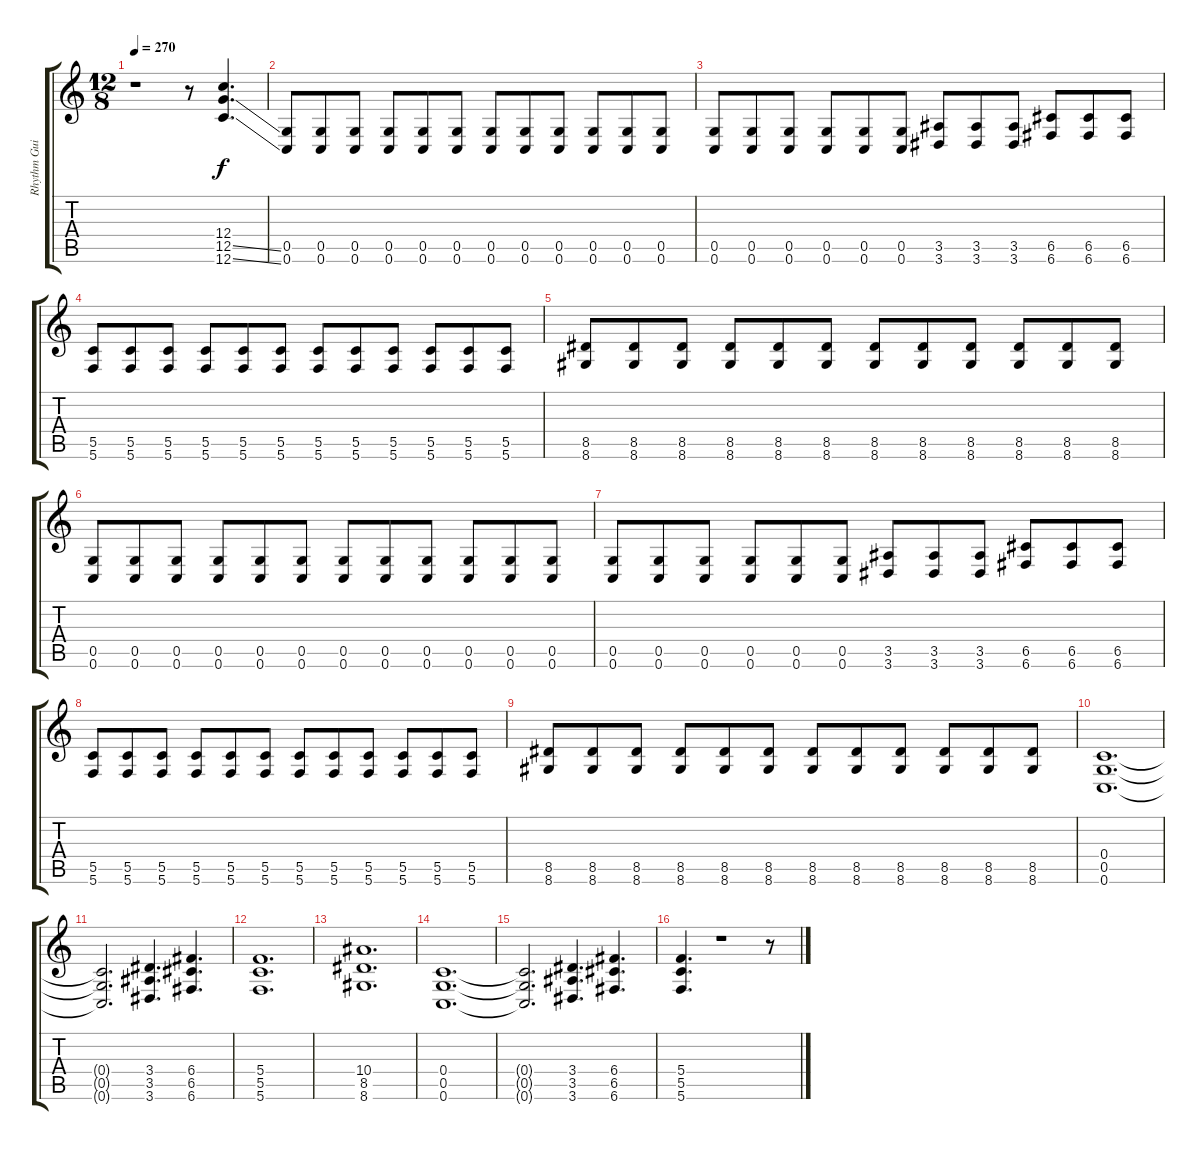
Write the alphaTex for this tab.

\track ("Rhythm Guitar 1" "Rhythm Gui") {instrument distortionguitar}
\staff {score tabs}
\tuning (D4 A3 F3 C3 G2 C2) {hide}
\ts (12 8)
\tempo 270
\clef g2
\ks c
r.1{dy f instrument distortionguitar} r.8 (12.4 12.5{ss} 12.6{ss}).4{d} |
(0.5 0.6).8 (0.5 0.6).8 (0.5 0.6).8 (0.5 0.6).8 (0.5 0.6).8 (0.5 0.6).8 (0.5 0.6).8 (0.5 0.6).8 (0.5 0.6).8 (0.5 0.6).8 (0.5 0.6).8 (0.5 0.6).8 |
(0.5 0.6).8 (0.5 0.6).8 (0.5 0.6).8 (0.5 0.6).8 (0.5 0.6).8 (0.5 0.6).8 (3.5 3.6).8 (3.5 3.6).8 (3.5 3.6).8 (6.5 6.6).8 (6.5 6.6).8 (6.5 6.6).8 |
(5.5 5.6).8 (5.5 5.6).8 (5.5 5.6).8 (5.5 5.6).8 (5.5 5.6).8 (5.5 5.6).8 (5.5 5.6).8 (5.5 5.6).8 (5.5 5.6).8 (5.5 5.6).8 (5.5 5.6).8 (5.5 5.6).8 |
(8.5 8.6).8 (8.5 8.6).8 (8.5 8.6).8 (8.5 8.6).8 (8.5 8.6).8 (8.5 8.6).8 (8.5 8.6).8 (8.5 8.6).8 (8.5 8.6).8 (8.5 8.6).8 (8.5 8.6).8 (8.5 8.6).8 |
(0.5 0.6).8 (0.5 0.6).8 (0.5 0.6).8 (0.5 0.6).8 (0.5 0.6).8 (0.5 0.6).8 (0.5 0.6).8 (0.5 0.6).8 (0.5 0.6).8 (0.5 0.6).8 (0.5 0.6).8 (0.5 0.6).8 |
(0.5 0.6).8 (0.5 0.6).8 (0.5 0.6).8 (0.5 0.6).8 (0.5 0.6).8 (0.5 0.6).8 (3.5 3.6).8 (3.5 3.6).8 (3.5 3.6).8 (6.5 6.6).8 (6.5 6.6).8 (6.5 6.6).8 |
(5.5 5.6).8 (5.5 5.6).8 (5.5 5.6).8 (5.5 5.6).8 (5.5 5.6).8 (5.5 5.6).8 (5.5 5.6).8 (5.5 5.6).8 (5.5 5.6).8 (5.5 5.6).8 (5.5 5.6).8 (5.5 5.6).8 |
(8.5 8.6).8 (8.5 8.6).8 (8.5 8.6).8 (8.5 8.6).8 (8.5 8.6).8 (8.5 8.6).8 (8.5 8.6).8 (8.5 8.6).8 (8.5 8.6).8 (8.5 8.6).8 (8.5 8.6).8 (8.5 8.6).8 |
(0.4 0.5 0.6).1{d} |
(0.4{t} 0.5{t} 0.6{t}).2{d} (3.4 3.5 3.6).4{d} (6.4 6.5 6.6).4{d} |
(5.4 5.5 5.6).1{d} |
(10.4 8.5 8.6).1{d} |
(0.4 0.5 0.6).1{d} |
(0.4{t} 0.5{t} 0.6{t}).2{d} (3.4 3.5 3.6).4{d} (6.4 6.5 6.6).4{d} |
(5.4 5.5 5.6).4{d} r.1 r.8
